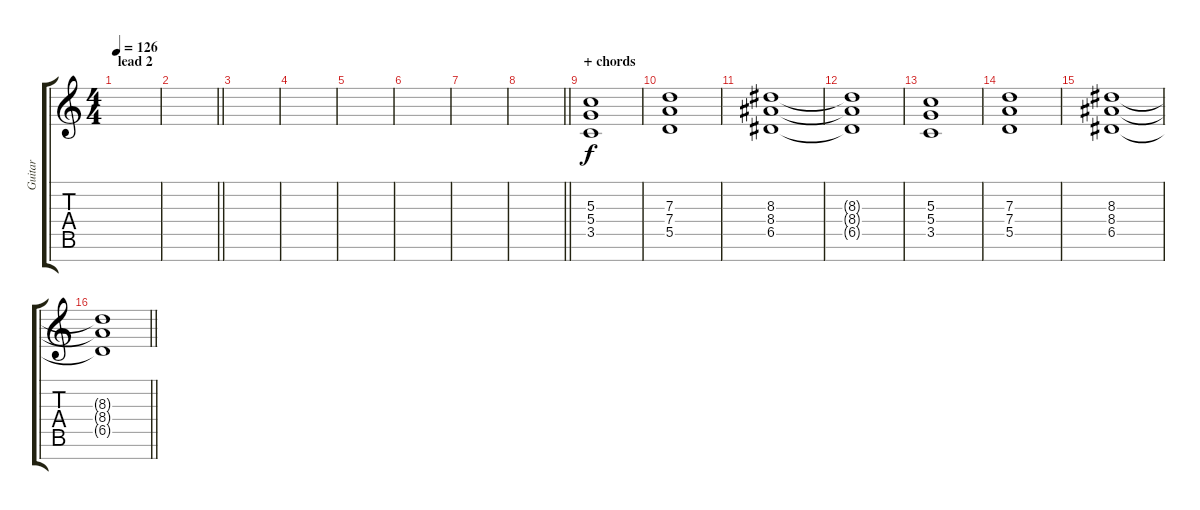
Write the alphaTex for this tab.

\track ("Guitar" "Guitar") {instrument distortionguitar}
\staff {score tabs}
\tuning (E4 B3 G3 D3 A2 E2 B1) {hide}
\ts (4 4)
\section ("" "lead 2")
\tempo 126
\clef g2
\ks c
|
\barLineRight lightlight
|
|
|
|
|
|
\barLineRight lightlight
|
\section ("" "+ chords")
(5.3 5.4 3.5).1{volume 13 balance 8} |
(7.3 7.4 5.5).1 |
(8.3 8.4 6.5).1 |
(8.3{t} 8.4{t} 6.5{t}).1 |
(5.3 5.4 3.5).1 |
(7.3 7.4 5.5).1 |
(8.3 8.4 6.5).1 |
\barLineRight lightlight
(8.3{t} 8.4{t} 6.5{t}).1
